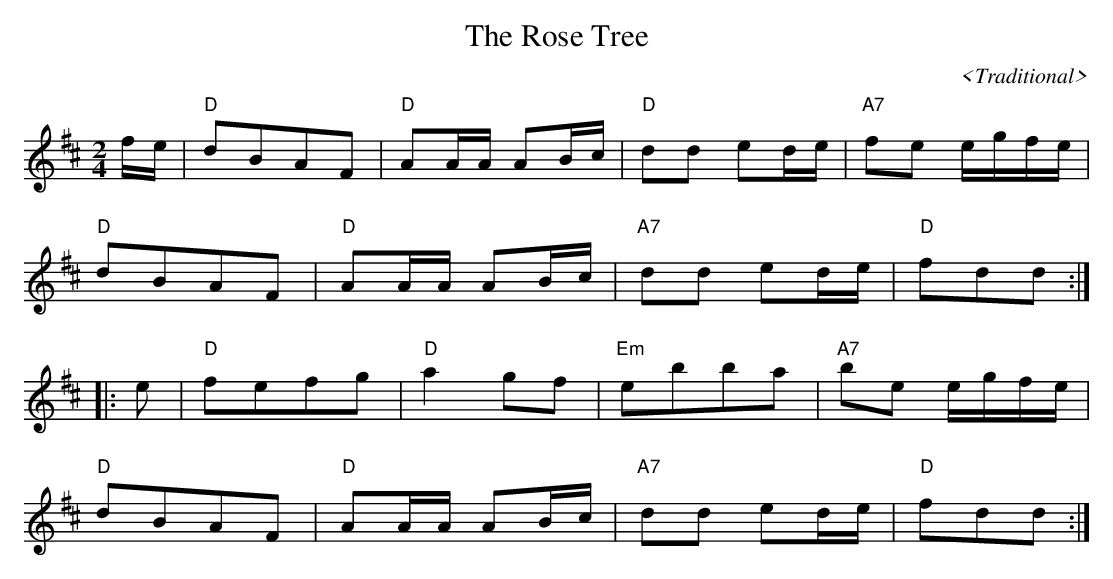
X:1
T:The Rose Tree
C:<Traditional>
M:2/4
L:1/16
K:D
fe|"D"d2B2A2F2|"D"A2AA A2Bc|"D"d2d2 e2de|"A7"f2e2 egfe|
"D"d2B2A2F2|"D"A2AA A2Bc|"A7"d2d2 e2de|"D"f2d2d2:|
|:e2|"D"f2e2f2g2|"D"a4g2f2|"Em"e2b2b2a2|"A7"b2e2 egfe|
"D"d2B2A2F2|"D"A2AA A2Bc|"A7"d2d2 e2de|"D"f2d2d2:|
